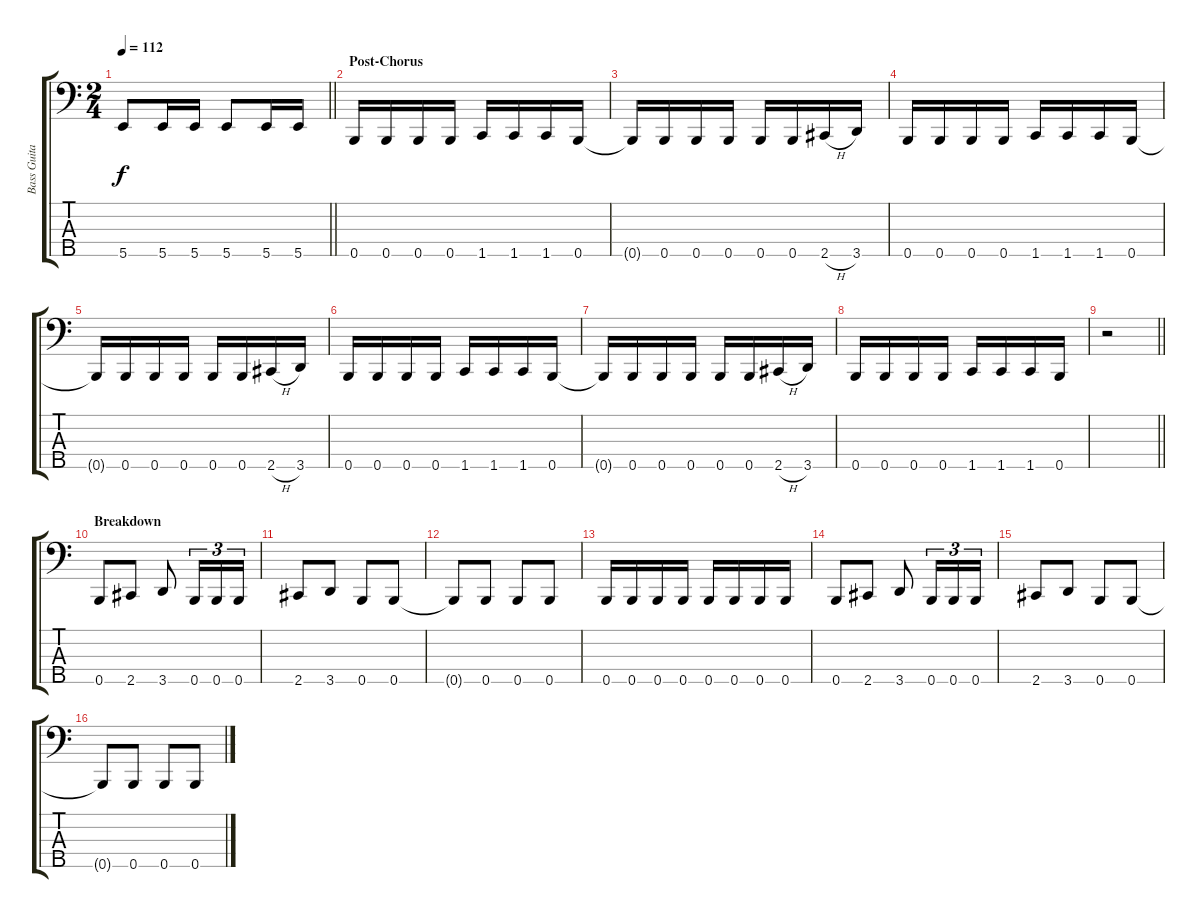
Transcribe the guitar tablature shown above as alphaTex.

\track ("Bass Guitar" "Bass Guita") {instrument electricbassfinger}
\staff {score tabs}
\tuning (G2 D2 A1 E1 B0) {hide}
\ts (2 4)
\tempo 112
\clef f4
\barLineRight lightlight
\ks c
5.5.8{dy f} 5.5.16 5.5.16 5.5.8 5.5.16 5.5.16 |
\section ("" "Post-Chorus")
0.5.16 0.5.16 0.5.16 0.5.16 1.5.16 1.5.16 1.5.16 0.5.16 |
0.5{t}.16 0.5.16 0.5.16 0.5.16 0.5.16 0.5.16 2.5{h}.16 3.5.16 |
0.5.16 0.5.16 0.5.16 0.5.16 1.5.16 1.5.16 1.5.16 0.5.16 |
0.5{t}.16 0.5.16 0.5.16 0.5.16 0.5.16 0.5.16 2.5{h}.16 3.5.16 |
0.5.16 0.5.16 0.5.16 0.5.16 1.5.16 1.5.16 1.5.16 0.5.16 |
0.5{t}.16 0.5.16 0.5.16 0.5.16 0.5.16 0.5.16 2.5{h}.16 3.5.16 |
0.5.16 0.5.16 0.5.16 0.5.16 1.5.16 1.5.16 1.5.16 0.5.16 |
\barLineRight lightlight
r.2 |
\section ("" "Breakdown")
0.5.8 2.5.8 3.5.8 0.5.16{tu (3 2)} 0.5.16{tu (3 2)} 0.5.16{tu (3 2)} |
2.5.8 3.5.8 0.5.8 0.5.8 |
0.5{t}.8 0.5.8 0.5.8 0.5.8 |
0.5.16 0.5.16 0.5.16 0.5.16 0.5.16 0.5.16 0.5.16 0.5.16 |
0.5.8 2.5.8 3.5.8 0.5.16{tu (3 2)} 0.5.16{tu (3 2)} 0.5.16{tu (3 2)} |
2.5.8 3.5.8 0.5.8 0.5.8 |
0.5{t}.8 0.5.8 0.5.8 0.5.8
